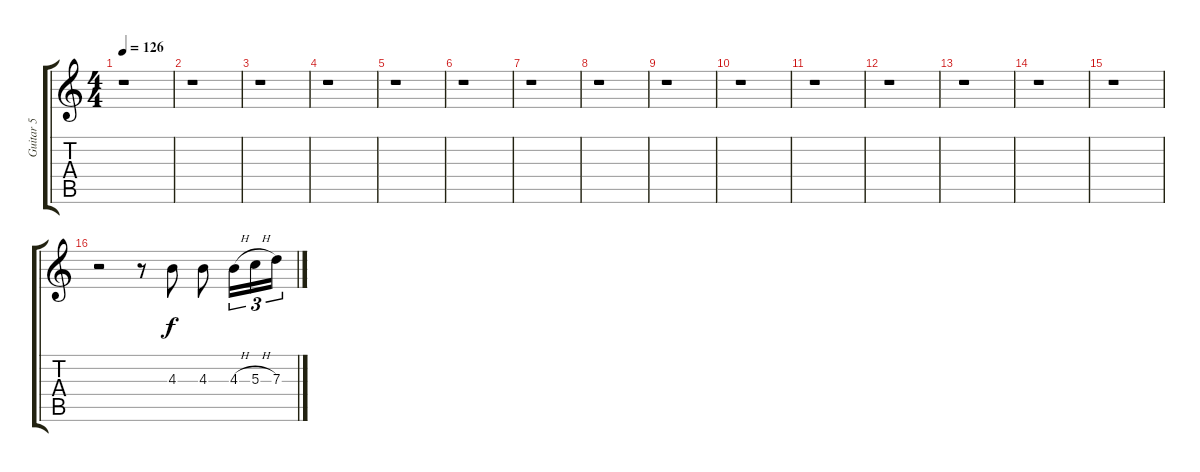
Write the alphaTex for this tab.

\track ("Guitar 5" "Guitar 5") {instrument overdrivenguitar}
\staff {score tabs}
\tuning (E4 B3 G3 D3 A2 E2) {hide}
\ts (4 4)
\tempo 126
\clef g2
\ks c
r.1{dy f} |
r.1 |
r.1 |
r.1 |
r.1 |
r.1 |
r.1 |
r.1 |
r.1 |
r.1 |
r.1 |
r.1 |
r.1 |
r.1 |
r.1 |
r.2 r.8 4.3.8 4.3.8 4.3{h}.16{tu (3 2)} 5.3{h}.16{tu (3 2)} 7.3.16{tu (3 2)}
